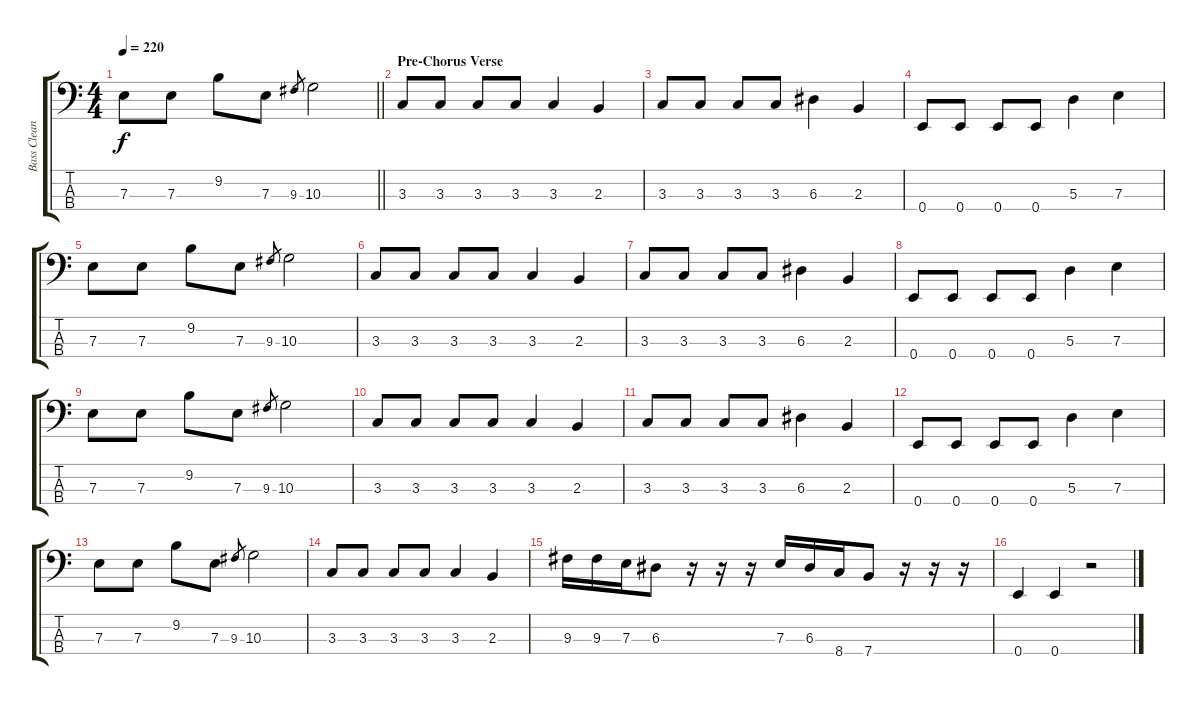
\track ("Bass Clean OK!" "Bass Clean") {instrument electricbassfinger}
\staff {score tabs}
\tuning (G2 D2 A1 E1) {hide}
\ts (4 4)
\tempo 220
\clef f4
\barLineRight lightlight
\ks c
7.3.8{dy f} 7.3.8 9.2.8 7.3.8 9.3.8{gr} 10.3.2 |
\section ("" "Pre-Chorus Verse")
3.3.8 3.3.8 3.3.8 3.3.8 3.3.4 2.3.4 |
3.3.8 3.3.8 3.3.8 3.3.8 6.3.4 2.3.4 |
0.4.8 0.4.8 0.4.8 0.4.8 5.3.4 7.3.4 |
7.3.8 7.3.8 9.2.8 7.3.8 9.3.8{gr} 10.3.2 |
3.3.8 3.3.8 3.3.8 3.3.8 3.3.4 2.3.4 |
3.3.8 3.3.8 3.3.8 3.3.8 6.3.4 2.3.4 |
0.4.8 0.4.8 0.4.8 0.4.8 5.3.4 7.3.4 |
7.3.8 7.3.8 9.2.8 7.3.8 9.3.8{gr} 10.3.2 |
3.3.8 3.3.8 3.3.8 3.3.8 3.3.4 2.3.4 |
3.3.8 3.3.8 3.3.8 3.3.8 6.3.4 2.3.4 |
0.4.8 0.4.8 0.4.8 0.4.8 5.3.4 7.3.4 |
7.3.8 7.3.8 9.2.8 7.3.8 9.3.8{gr} 10.3.2 |
3.3.8 3.3.8 3.3.8 3.3.8 3.3.4 2.3.4 |
9.3.16 9.3.16 7.3.16 6.3.8 r.16 r.16 r.16 7.3.16 6.3.16 8.4.16 7.4.8 r.16 r.16 r.16 |
0.4.4 0.4.4 r.2
